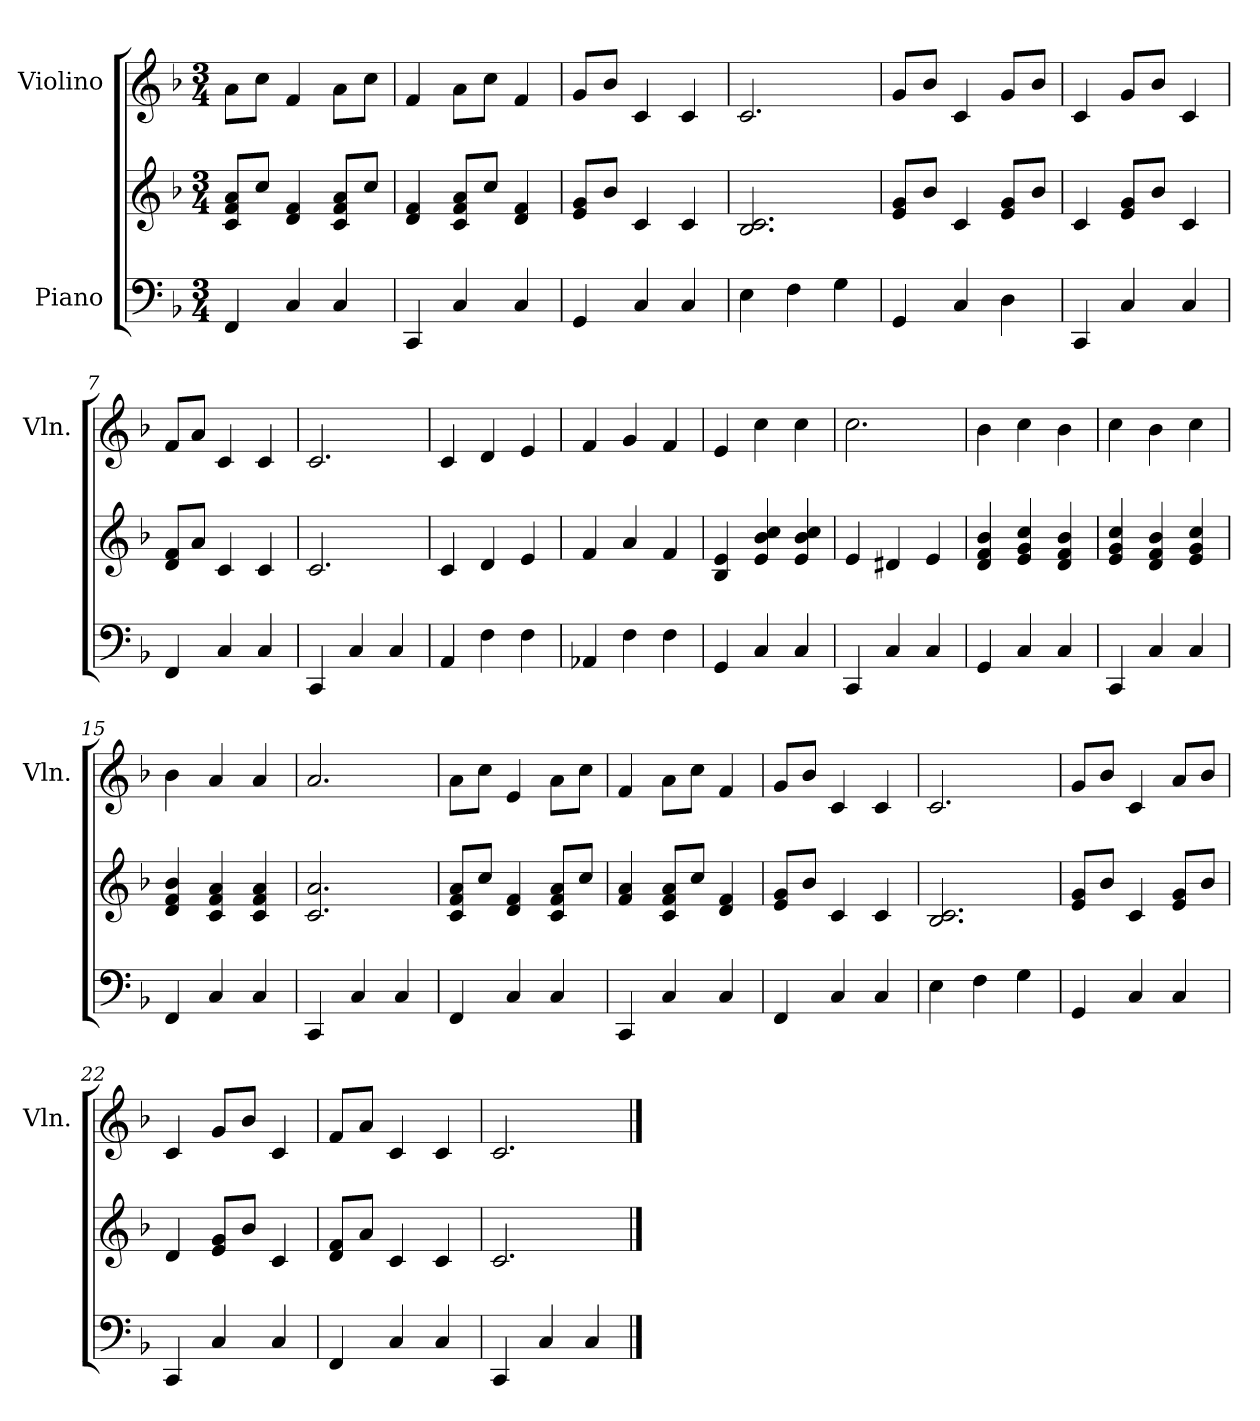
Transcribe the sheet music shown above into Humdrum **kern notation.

**kern	**kern	**kern
*part2	*part2	*part1
*staff3	*staff2	*staff1
*I"Piano	*	*I"Violino
*	*	*I'Vln.
*clefF4	*clefG2	*clefG2
*k[b-]	*k[b-]	*k[b-]
*M3/4	*M3/4	*M3/4
=1	=1	=1
4FF/	8c/ 8f/ 8a/L	8a\L
.	8cc/J	8cc\J
4C/	4d/ 4f/	4f/
4C/	8c/ 8f/ 8a/L	8a\L
.	8cc/J	8cc\J
=2	=2	=2
4CC/	4d/ 4f/	4f/
4C/	8c/ 8f/ 8a/L	8a\L
.	8cc/J	8cc\J
4C/	4d/ 4f/	4f/
=3	=3	=3
4GG/	8e/ 8g/L	8g/L
.	8b-/J	8b-/J
4C/	4c/	4c/
4C/	4c/	4c/
=4	=4	=4
4E\	2.B-/ 2.c/	2.c/
4F\	.	.
4G\	.	.
!!LO:LB:g=z
=5	=5	=5
4GG/	8e/ 8g/L	8g/L
.	8b-/J	8b-/J
4C/	4c/	4c/
4D\	8e/ 8g/L	8g/L
.	8b-/J	8b-/J
=6	=6	=6
4CC/	4c/	4c/
4C/	8e/ 8g/L	8g/L
.	8b-/J	8b-/J
4C/	4c/	4c/
=7	=7	=7
4FF/	8d/ 8f/L	8f/L
.	8a/J	8a/J
4C/	4c/	4c/
4C/	4c/	4c/
=8	=8	=8
4CC/	2.c/	2.c/
4C/	.	.
4C/	.	.
=9	=9	=9
4AA/	4c/	4c/
4F\	4d/	4d/
4F\	4e/	4e/
!!LO:LB:g=z
=10	=10	=10
4AA-X/	4f/	4f/
4F\	4a/	4g/
4F\	4f/	4f/
=11	=11	=11
4GG/	4B-/ 4e/	4e/
4C/	4e/ 4b-/ 4cc/	4cc\
4C/	4e/ 4b-/ 4cc/	4cc\
=12	=12	=12
4CC/	4e/	2.cc\
4C/	4d#X/	.
4C/	4e/	.
=13	=13	=13
4GG/	4d/ 4f/ 4b-/	4b-\
4C/	4e/ 4g/ 4cc/	4cc\
4C/	4d/ 4f/ 4b-/	4b-\
=14	=14	=14
4CC/	4e/ 4g/ 4cc/	4cc\
4C/	4d/ 4f/ 4b-/	4b-\
4C/	4e/ 4g/ 4cc/	4cc\
=15	=15	=15
4FF/	4d/ 4f/ 4b-/	4b-\
4C/	4c/ 4f/ 4a/	4a/
4C/	4c/ 4f/ 4a/	4a/
!!LO:LB:g=z
=16	=16	=16
4CC/	2.c/ 2.a/	2.a/
4C/	.	.
4C/	.	.
=17	=17	=17
4FF/	8c/ 8f/ 8a/L	8a\L
.	8cc/J	8cc\J
4C/	4d/ 4f/	4e/
4C/	8c/ 8f/ 8a/L	8a\L
.	8cc/J	8cc\J
=18	=18	=18
4CC/	4f/ 4a/	4f/
4C/	8c/ 8f/ 8a/L	8a\L
.	8cc/J	8cc\J
4C/	4d/ 4f/	4f/
=19	=19	=19
4FF/	8e/ 8g/L	8g/L
.	8b-/J	8b-/J
4C/	4c/	4c/
4C/	4c/	4c/
=20	=20	=20
4E\	2.B-/ 2.c/	2.c/
4F\	.	.
4G\	.	.
!!LO:PB:g=z
=21	=21	=21
4GG/	8e/ 8g/L	8g/L
.	8b-/J	8b-/J
4C/	4c/	4c/
4C/	8e/ 8g/L	8a/L
.	8b-/J	8b-/J
=22	=22	=22
4CC/	4d/	4c/
4C/	8e/ 8g/L	8g/L
.	8b-/J	8b-/J
4C/	4c/	4c/
=23	=23	=23
4FF/	8d/ 8f/L	8f/L
.	8a/J	8a/J
4C/	4c/	4c/
4C/	4c/	4c/
=24	=24	=24
4CC/	2.c/	2.c/
4C/	.	.
4C/	.	.
==	==	==
*-	*-	*-
